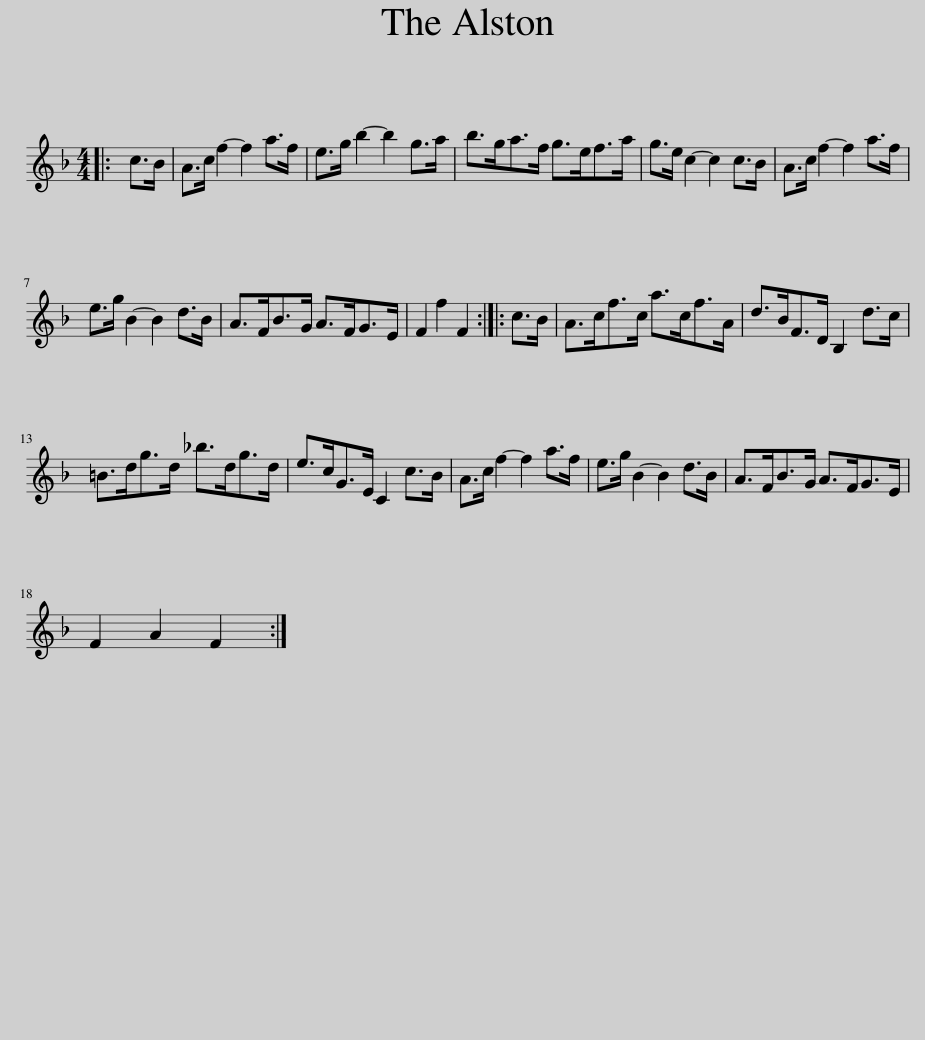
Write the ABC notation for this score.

X:1
L:1/8
M:4/4
I:linebreak $
K:F
V:1 treble
V:1
|: c>B | A>c f2- f2 a>f | e>g b2- b2 g>a | b>ga>f g>ef>a | g>e c2- c2 c>B | %5
 A>c f2- f2 a>f |$ e>g B2- B2 d>B | A>FB>G A>FG>E | F2 f2 F2 :: c>B | %10
 A>cf>c a>cf>A | d>BF>D B,2 d>c |$ =B>dg>d _b>dg>d | e>cG>E C2 c>B | A>c f2- f2 a>f | %15
 e>g B2- B2 d>B | A>FB>G A>FG>E |$ F2 A2 F2 :| %18
